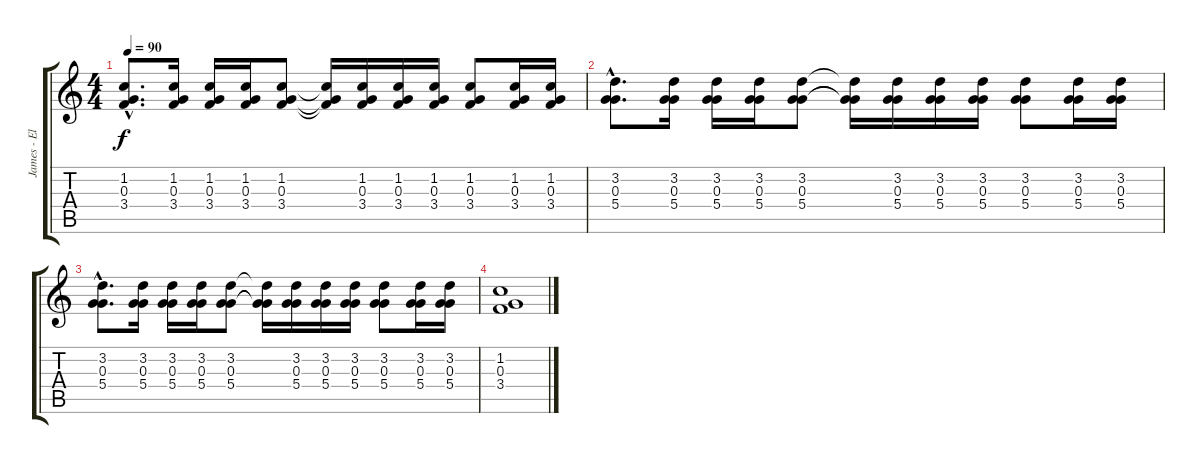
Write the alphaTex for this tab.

\track ("James - Electric" "James - El") {instrument electricguitarclean}
\staff {score tabs}
\tuning (E4 B3 G3 D3 A2 E2) {hide}
\ts (4 4)
\tempo 90
\clef g2
\ks c
(1.2{hac} 0.3{hac} 3.4{hac}).8{d dy f} (1.2 0.3 3.4).16 (1.2 0.3 3.4).16 (1.2 0.3 3.4).16 (1.2 0.3 3.4).8 (1.2{t} 0.3{t} 3.4{t}).16 (1.2 0.3 3.4).16 (1.2 0.3 3.4).16 (1.2 0.3 3.4).16 (1.2 0.3 3.4).8 (1.2 0.3 3.4).16 (1.2 0.3 3.4).16 |
(3.2{hac} 0.3{hac} 5.4{hac}).8{d} (3.2 0.3 5.4).16 (3.2 0.3 5.4).16 (3.2 0.3 5.4).16 (3.2 0.3 5.4).8 (3.2{t} 0.3{t} 5.4{t}).16 (3.2 0.3 5.4).16 (3.2 0.3 5.4).16 (3.2 0.3 5.4).16 (3.2 0.3 5.4).8 (3.2 0.3 5.4).16 (3.2 0.3 5.4).16 |
(3.2{hac} 0.3{hac} 5.4{hac}).8{d} (3.2 0.3 5.4).16 (3.2 0.3 5.4).16 (3.2 0.3 5.4).16 (3.2 0.3 5.4).8 (3.2{t} 0.3{t} 5.4{t}).16 (3.2 0.3 5.4).16 (3.2 0.3 5.4).16 (3.2 0.3 5.4).16 (3.2 0.3 5.4).8 (3.2 0.3 5.4).16 (3.2 0.3 5.4).16 |
(1.2 0.3 3.4).1
